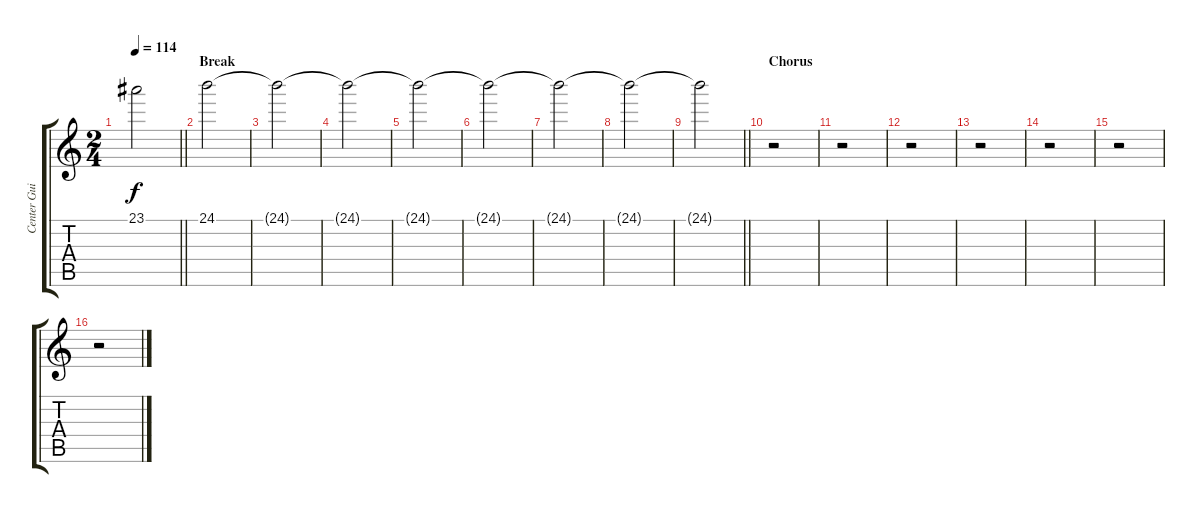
\track ("Center Guitar I" "Center Gui") {instrument distortionguitar}
\staff {score tabs}
\tuning (B3 Gb3 D3 A2 E2 B1) {hide}
\ts (2 4)
\tempo 114
\clef g2
\barLineRight lightlight
\ks c
23.1{t}.2{dy f} |
\section ("" "Break")
24.1.2{volume 0} |
24.1{t}.2 |
24.1{t}.2 |
24.1{t}.2 |
24.1{t}.2 |
24.1{t}.2 |
24.1{t}.2 |
\barLineRight lightlight
24.1{t}.2 |
\section ("" "Chorus")
r.2 |
r.2 |
r.2 |
r.2 |
r.2 |
r.2 |
r.2
